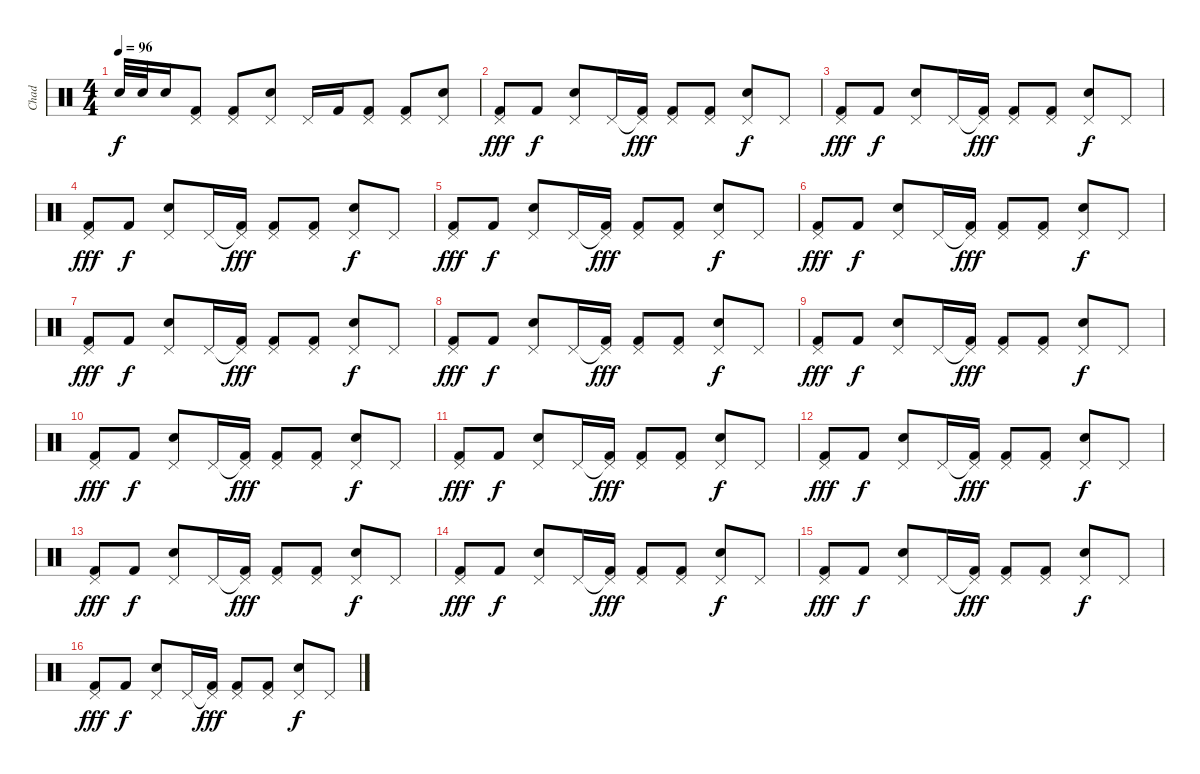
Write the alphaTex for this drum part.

\track ("Chad" "Chad") {instrument percussion}
\staff {score}
\articulation defaults
\ts (4 4)
\tempo 96
\clef neutral
\ks c "Snare (hit) 2".32{dy f} "Snare (hit) 2".32 "Snare (hit) 2".16
("Pedal Hi-Hat (hit)" "Kick (hit) 2").8 ("Pedal Hi-Hat (hit)" "Kick (hit) 2").8 ("Pedal Hi-Hat (hit)" "Snare (hit) 2").8 "Pedal Hi-Hat (hit)".16 "Kick (hit) 2".16 ("Pedal Hi-Hat (hit)" "Kick (hit) 2").8 ("Pedal Hi-Hat (hit)" "Kick (hit) 2").8 ("Pedal Hi-Hat (hit)" "Snare (hit) 2").8 |
("Pedal Hi-Hat (hit)" "Kick (hit) 2").8{dy fff} "Kick (hit) 2".8{dy f} ("Pedal Hi-Hat (hit)" "Snare (hit) 2").8 "Pedal Hi-Hat (hit)".16 ("Pedal Hi-Hat (hit)"{t} "Kick (hit) 2").16{dy fff} ("Pedal Hi-Hat (hit)" "Kick (hit) 2").8 ("Pedal Hi-Hat (hit)" "Kick (hit) 2").8 ("Pedal Hi-Hat (hit)" "Snare (hit) 2").8{dy f} "Pedal Hi-Hat (hit)".8 |
("Pedal Hi-Hat (hit)" "Kick (hit) 2").8{dy fff} "Kick (hit) 2".8{dy f} ("Pedal Hi-Hat (hit)" "Snare (hit) 2").8 "Pedal Hi-Hat (hit)".16 ("Pedal Hi-Hat (hit)"{t} "Kick (hit) 2").16{dy fff} ("Pedal Hi-Hat (hit)" "Kick (hit) 2").8 ("Pedal Hi-Hat (hit)" "Kick (hit) 2").8 ("Pedal Hi-Hat (hit)" "Snare (hit) 2").8{dy f} "Pedal Hi-Hat (hit)".8 |
("Pedal Hi-Hat (hit)" "Kick (hit) 2").8{dy fff} "Kick (hit) 2".8{dy f} ("Pedal Hi-Hat (hit)" "Snare (hit) 2").8 "Pedal Hi-Hat (hit)".16 ("Pedal Hi-Hat (hit)"{t} "Kick (hit) 2").16{dy fff} ("Pedal Hi-Hat (hit)" "Kick (hit) 2").8 ("Pedal Hi-Hat (hit)" "Kick (hit) 2").8 ("Pedal Hi-Hat (hit)" "Snare (hit) 2").8{dy f} "Pedal Hi-Hat (hit)".8 |
("Pedal Hi-Hat (hit)" "Kick (hit) 2").8{dy fff} "Kick (hit) 2".8{dy f} ("Pedal Hi-Hat (hit)" "Snare (hit) 2").8 "Pedal Hi-Hat (hit)".16 ("Pedal Hi-Hat (hit)"{t} "Kick (hit) 2").16{dy fff} ("Pedal Hi-Hat (hit)" "Kick (hit) 2").8 ("Pedal Hi-Hat (hit)" "Kick (hit) 2").8 ("Pedal Hi-Hat (hit)" "Snare (hit) 2").8{dy f} "Pedal Hi-Hat (hit)".8 |
("Pedal Hi-Hat (hit)" "Kick (hit) 2").8{dy fff} "Kick (hit) 2".8{dy f} ("Pedal Hi-Hat (hit)" "Snare (hit) 2").8 "Pedal Hi-Hat (hit)".16 ("Pedal Hi-Hat (hit)"{t} "Kick (hit) 2").16{dy fff} ("Pedal Hi-Hat (hit)" "Kick (hit) 2").8 ("Pedal Hi-Hat (hit)" "Kick (hit) 2").8 ("Pedal Hi-Hat (hit)" "Snare (hit) 2").8{dy f} "Pedal Hi-Hat (hit)".8 |
("Pedal Hi-Hat (hit)" "Kick (hit) 2").8{dy fff} "Kick (hit) 2".8{dy f} ("Pedal Hi-Hat (hit)" "Snare (hit) 2").8 "Pedal Hi-Hat (hit)".16 ("Pedal Hi-Hat (hit)"{t} "Kick (hit) 2").16{dy fff} ("Pedal Hi-Hat (hit)" "Kick (hit) 2").8 ("Pedal Hi-Hat (hit)" "Kick (hit) 2").8 ("Pedal Hi-Hat (hit)" "Snare (hit) 2").8{dy f} "Pedal Hi-Hat (hit)".8 |
("Pedal Hi-Hat (hit)" "Kick (hit) 2").8{dy fff} "Kick (hit) 2".8{dy f} ("Pedal Hi-Hat (hit)" "Snare (hit) 2").8 "Pedal Hi-Hat (hit)".16 ("Pedal Hi-Hat (hit)"{t} "Kick (hit) 2").16{dy fff} ("Pedal Hi-Hat (hit)" "Kick (hit) 2").8 ("Pedal Hi-Hat (hit)" "Kick (hit) 2").8 ("Pedal Hi-Hat (hit)" "Snare (hit) 2").8{dy f} "Pedal Hi-Hat (hit)".8 |
("Pedal Hi-Hat (hit)" "Kick (hit) 2").8{dy fff} "Kick (hit) 2".8{dy f} ("Pedal Hi-Hat (hit)" "Snare (hit) 2").8 "Pedal Hi-Hat (hit)".16 ("Pedal Hi-Hat (hit)"{t} "Kick (hit) 2").16{dy fff} ("Pedal Hi-Hat (hit)" "Kick (hit) 2").8 ("Pedal Hi-Hat (hit)" "Kick (hit) 2").8 ("Pedal Hi-Hat (hit)" "Snare (hit) 2").8{dy f} "Pedal Hi-Hat (hit)".8 |
("Pedal Hi-Hat (hit)" "Kick (hit) 2").8{dy fff} "Kick (hit) 2".8{dy f} ("Pedal Hi-Hat (hit)" "Snare (hit) 2").8 "Pedal Hi-Hat (hit)".16 ("Pedal Hi-Hat (hit)"{t} "Kick (hit) 2").16{dy fff} ("Pedal Hi-Hat (hit)" "Kick (hit) 2").8 ("Pedal Hi-Hat (hit)" "Kick (hit) 2").8 ("Pedal Hi-Hat (hit)" "Snare (hit) 2").8{dy f} "Pedal Hi-Hat (hit)".8 |
("Pedal Hi-Hat (hit)" "Kick (hit) 2").8{dy fff} "Kick (hit) 2".8{dy f} ("Pedal Hi-Hat (hit)" "Snare (hit) 2").8 "Pedal Hi-Hat (hit)".16 ("Pedal Hi-Hat (hit)"{t} "Kick (hit) 2").16{dy fff} ("Pedal Hi-Hat (hit)" "Kick (hit) 2").8 ("Pedal Hi-Hat (hit)" "Kick (hit) 2").8 ("Pedal Hi-Hat (hit)" "Snare (hit) 2").8{dy f} "Pedal Hi-Hat (hit)".8 |
("Pedal Hi-Hat (hit)" "Kick (hit) 2").8{dy fff} "Kick (hit) 2".8{dy f} ("Pedal Hi-Hat (hit)" "Snare (hit) 2").8 "Pedal Hi-Hat (hit)".16 ("Pedal Hi-Hat (hit)"{t} "Kick (hit) 2").16{dy fff} ("Pedal Hi-Hat (hit)" "Kick (hit) 2").8 ("Pedal Hi-Hat (hit)" "Kick (hit) 2").8 ("Pedal Hi-Hat (hit)" "Snare (hit) 2").8{dy f} "Pedal Hi-Hat (hit)".8 |
("Pedal Hi-Hat (hit)" "Kick (hit) 2").8{dy fff} "Kick (hit) 2".8{dy f} ("Pedal Hi-Hat (hit)" "Snare (hit) 2").8 "Pedal Hi-Hat (hit)".16 ("Pedal Hi-Hat (hit)"{t} "Kick (hit) 2").16{dy fff} ("Pedal Hi-Hat (hit)" "Kick (hit) 2").8 ("Pedal Hi-Hat (hit)" "Kick (hit) 2").8 ("Pedal Hi-Hat (hit)" "Snare (hit) 2").8{dy f} "Pedal Hi-Hat (hit)".8 |
("Pedal Hi-Hat (hit)" "Kick (hit) 2").8{dy fff} "Kick (hit) 2".8{dy f} ("Pedal Hi-Hat (hit)" "Snare (hit) 2").8 "Pedal Hi-Hat (hit)".16 ("Pedal Hi-Hat (hit)"{t} "Kick (hit) 2").16{dy fff} ("Pedal Hi-Hat (hit)" "Kick (hit) 2").8 ("Pedal Hi-Hat (hit)" "Kick (hit) 2").8 ("Pedal Hi-Hat (hit)" "Snare (hit) 2").8{dy f} "Pedal Hi-Hat (hit)".8 |
("Pedal Hi-Hat (hit)" "Kick (hit) 2").8{dy fff} "Kick (hit) 2".8{dy f} ("Pedal Hi-Hat (hit)" "Snare (hit) 2").8 "Pedal Hi-Hat (hit)".16 ("Pedal Hi-Hat (hit)"{t} "Kick (hit) 2").16{dy fff} ("Pedal Hi-Hat (hit)" "Kick (hit) 2").8 ("Pedal Hi-Hat (hit)" "Kick (hit) 2").8 ("Pedal Hi-Hat (hit)" "Snare (hit) 2").8{dy f} "Pedal Hi-Hat (hit)".8 |
("Pedal Hi-Hat (hit)" "Kick (hit) 2").8{dy fff} "Kick (hit) 2".8{dy f} ("Pedal Hi-Hat (hit)" "Snare (hit) 2").8 "Pedal Hi-Hat (hit)".16 ("Pedal Hi-Hat (hit)"{t} "Kick (hit) 2").16{dy fff} ("Pedal Hi-Hat (hit)" "Kick (hit) 2").8 ("Pedal Hi-Hat (hit)" "Kick (hit) 2").8 ("Pedal Hi-Hat (hit)" "Snare (hit) 2").8{dy f} "Pedal Hi-Hat (hit)".8
